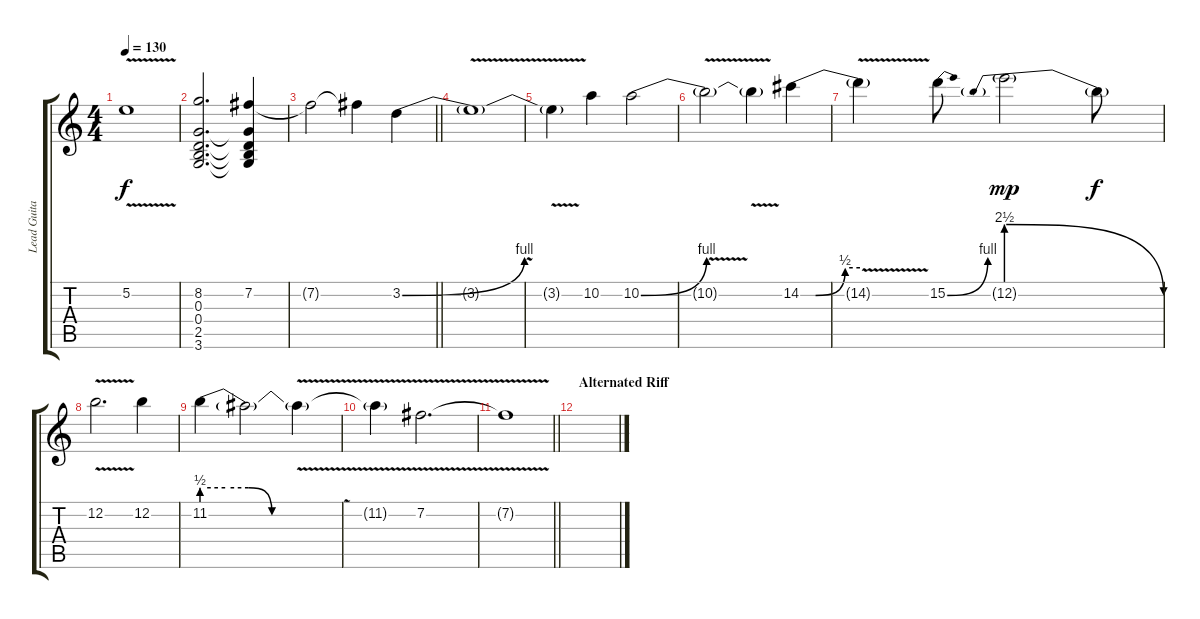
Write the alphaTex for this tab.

\track ("Lead Guitar" "Lead Guita") {instrument distortionguitar}
\staff {score tabs}
\tuning (E4 B3 G3 D3 A2 E2) {hide}
\ts (4 4)
\tempo 130
\clef g2
\ks c
5.2{v t}.1{dy f} |
(8.2 0.3 0.4 2.5 3.6).2{d} (7.2 0.3{t} 0.4{t} 2.5{t} 3.6{t}).4 |
\barLineRight lightlight
7.2{t}.2 7.2{t}.4 3.2{be (bend 0 0 60 4)}.4 |
3.2{v t}.1 |
3.2{t}.4 10.2.4 10.2{be (bend 0 0 60 4)}.2 |
10.2{v t}.2 10.2{t}.4 14.2{be (custom 0 0 15 0 45 2 60 2)}.4 |
14.2{v t}.4 15.2{be (bend 0 0 60 4)}.8 12.2{be (prebendrelease 0 10 60 0) g}.2{dy mp} 12.2{t}.8{dy f} |
12.2{v}.2{d} 12.2.4 |
11.2{be (custom 0 2 10 2 20 2 30 0 60 0)}.4 11.2{t}.2 11.2{v t}.4 |
11.2{t}.4 7.2{v}.2{d} |
\barLineRight lightlight
7.2{t}.1 |
\section ("" "Alternated Riff")
